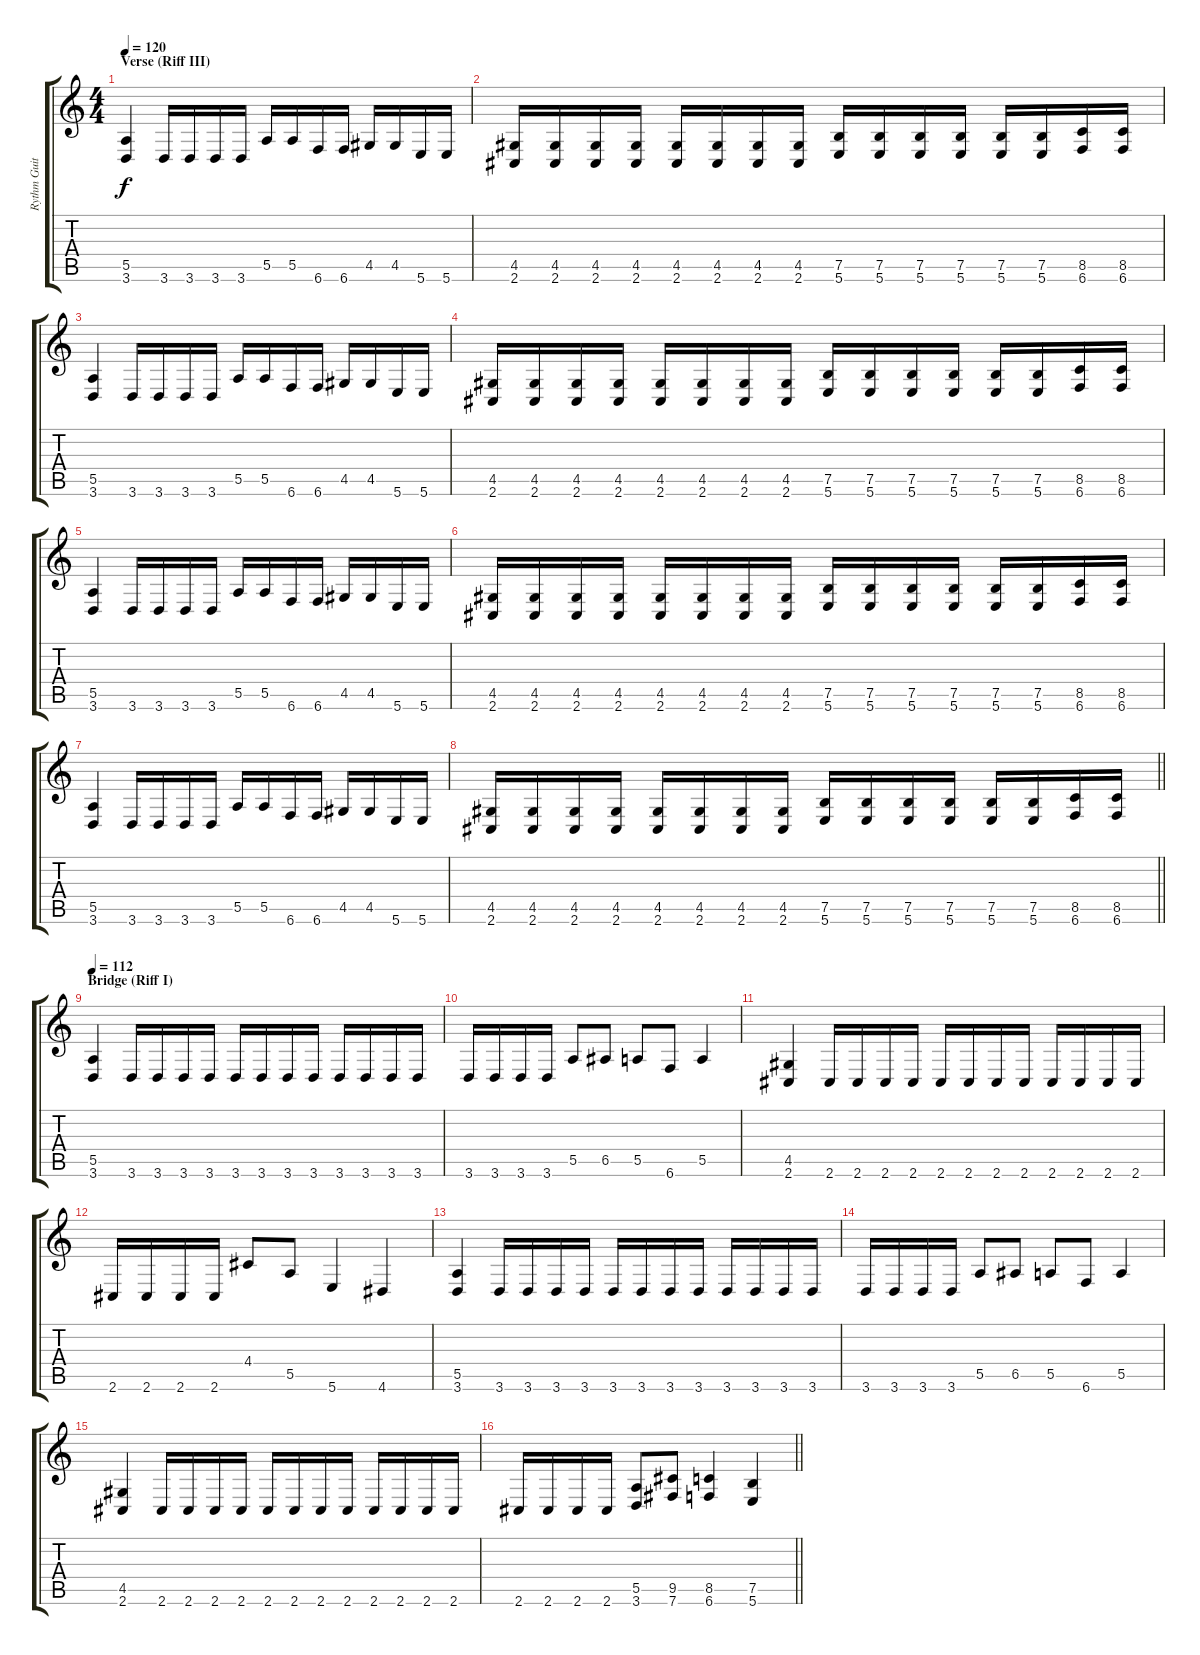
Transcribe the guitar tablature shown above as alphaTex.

\track ("Rythm Guitar" "Rythm Guit") {instrument distortionguitar}
\staff {score tabs}
\tuning (B3 Gb3 D3 A2 E2 B1) {hide}
\ts (4 4)
\section ("" "Verse (Riff III)")
\tempo 120
\clef g2
\ks c
(5.5 3.6).4{dy f} 3.6.16 3.6.16 3.6.16 3.6.16 5.5.16 5.5.16 6.6.16 6.6.16 4.5.16 4.5.16 5.6.16 5.6.16 |
(4.5 2.6).16 (4.5 2.6).16 (4.5 2.6).16 (4.5 2.6).16 (4.5 2.6).16 (4.5 2.6).16 (4.5 2.6).16 (4.5 2.6).16 (7.5 5.6).16 (7.5 5.6).16 (7.5 5.6).16 (7.5 5.6).16 (7.5 5.6).16 (7.5 5.6).16 (8.5 6.6).16 (8.5 6.6).16 |
(5.5 3.6).4 3.6.16 3.6.16 3.6.16 3.6.16 5.5.16 5.5.16 6.6.16 6.6.16 4.5.16 4.5.16 5.6.16 5.6.16 |
(4.5 2.6).16 (4.5 2.6).16 (4.5 2.6).16 (4.5 2.6).16 (4.5 2.6).16 (4.5 2.6).16 (4.5 2.6).16 (4.5 2.6).16 (7.5 5.6).16 (7.5 5.6).16 (7.5 5.6).16 (7.5 5.6).16 (7.5 5.6).16 (7.5 5.6).16 (8.5 6.6).16 (8.5 6.6).16 |
(5.5 3.6).4 3.6.16 3.6.16 3.6.16 3.6.16 5.5.16 5.5.16 6.6.16 6.6.16 4.5.16 4.5.16 5.6.16 5.6.16 |
(4.5 2.6).16 (4.5 2.6).16 (4.5 2.6).16 (4.5 2.6).16 (4.5 2.6).16 (4.5 2.6).16 (4.5 2.6).16 (4.5 2.6).16 (7.5 5.6).16 (7.5 5.6).16 (7.5 5.6).16 (7.5 5.6).16 (7.5 5.6).16 (7.5 5.6).16 (8.5 6.6).16 (8.5 6.6).16 |
(5.5 3.6).4 3.6.16 3.6.16 3.6.16 3.6.16 5.5.16 5.5.16 6.6.16 6.6.16 4.5.16 4.5.16 5.6.16 5.6.16 |
\barLineRight lightlight
(4.5 2.6).16 (4.5 2.6).16 (4.5 2.6).16 (4.5 2.6).16 (4.5 2.6).16 (4.5 2.6).16 (4.5 2.6).16 (4.5 2.6).16 (7.5 5.6).16 (7.5 5.6).16 (7.5 5.6).16 (7.5 5.6).16 (7.5 5.6).16 (7.5 5.6).16 (8.5 6.6).16 (8.5 6.6).16 |
\section ("" "Bridge (Riff I)")
\tempo 112
(5.5 3.6).4 3.6.16 3.6.16 3.6.16 3.6.16 3.6.16 3.6.16 3.6.16 3.6.16 3.6.16 3.6.16 3.6.16 3.6.16 |
3.6.16 3.6.16 3.6.16 3.6.16 5.5.8 6.5.8 5.5.8 6.6.8 5.5.4 |
(4.5 2.6).4 2.6.16 2.6.16 2.6.16 2.6.16 2.6.16 2.6.16 2.6.16 2.6.16 2.6.16 2.6.16 2.6.16 2.6.16 |
2.6.16 2.6.16 2.6.16 2.6.16 4.4.8 5.5.8 5.6.4 4.6.4 |
(5.5 3.6).4 3.6.16 3.6.16 3.6.16 3.6.16 3.6.16 3.6.16 3.6.16 3.6.16 3.6.16 3.6.16 3.6.16 3.6.16 |
3.6.16 3.6.16 3.6.16 3.6.16 5.5.8 6.5.8 5.5.8 6.6.8 5.5.4 |
(4.5 2.6).4 2.6.16 2.6.16 2.6.16 2.6.16 2.6.16 2.6.16 2.6.16 2.6.16 2.6.16 2.6.16 2.6.16 2.6.16 |
\barLineRight lightlight
2.6.16 2.6.16 2.6.16 2.6.16 (5.5 3.6).8 (9.5 7.6).8 (8.5 6.6).4 (7.5 5.6).4
